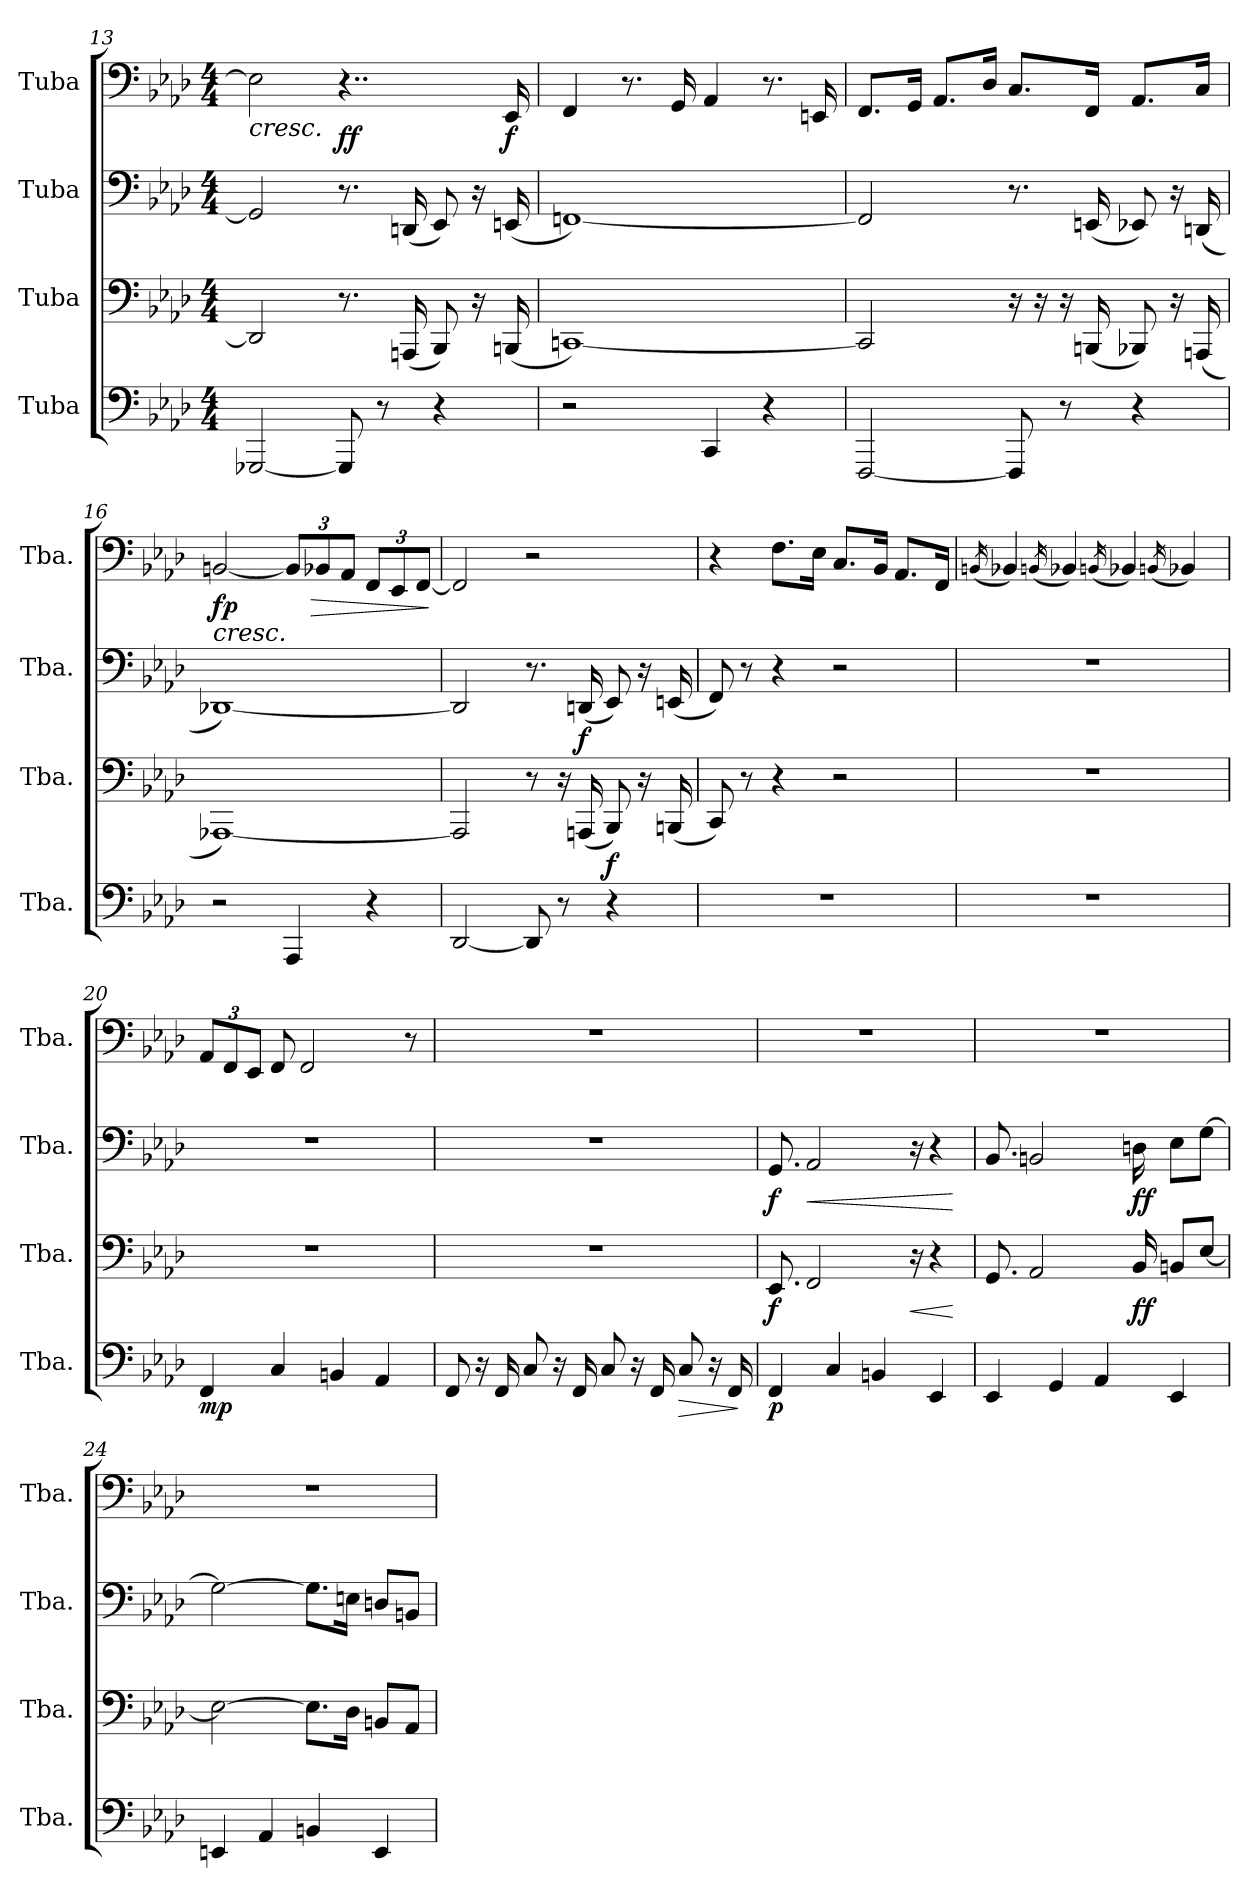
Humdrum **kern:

**kern	**dynam	**kern	**dynam	**kern	**dynam	**kern	**dynam
*part4	*part4	*part3	*part3	*part2	*part2	*part1	*part1
*staff4	*staff4	*staff3	*staff3	*staff2	*staff2	*staff1	*staff1
*I"Tuba	*	*I"Tuba	*	*I"Tuba	*	*I"Tuba	*
*I'Tba.	*	*I'Tba.	*	*I'Tba.	*	*I'Tba.	*
!!LO:LB:g=z
*clefF4	*	*clefF4	*	*clefF4	*	*clefF4	*
*k[b-e-a-d-]	*	*k[b-e-a-d-]	*	*k[b-e-a-d-]	*	*k[b-e-a-d-]	*
*M4/4	*	*M4/4	*	*M4/4	*	*M4/4	*
=13	=13	=13	=13	=13	=13	=13	=13
!	!	!	!	!	!	!	!LO:HP:b
[2GGG-X/	.	2DD-/]	.	2GG-/]	.	2E\]	<
!	!	!	!	!	!	!	!LO:DY:b
8GGG-/]	.	8.r	.	8.r	.	4..r	ff
8r	.	.	.	.	.	.	.
.	.	(16AAAn/	.	(16DDn/	.	.	.
4r	.	8BBB-/)	.	8EE-/)	.	.	.
.	.	16r	.	16r	.	.	.
!	!	!	!	!	!	!	!LO:DY:b
.	.	(16BBBn/	.	(16EEn/	.	16EE-/	f
.	.	.	.	.	.	.	[
=14	=14	=14	=14	=14	=14	=14	=14
2r	.	[1CCn)	.	[1FFn)	.	4FF/	.
.	.	.	.	.	.	8.r	.
.	.	.	.	.	.	16GG/	.
4CC/	.	.	.	.	.	4AA-/	.
4r	.	.	.	.	.	8.r	.
.	.	.	.	.	.	16EEn/	.
=15	=15	=15	=15	=15	=15	=15	=15
[2FFF/	.	2CC/]	.	2FF/]	.	8.FF/L	.
.	.	.	.	.	.	16GG/Jk	.
.	.	.	.	.	.	8.AA-/L	.
.	.	.	.	.	.	16D-/Jk	.
8FFF/]	.	16r	.	8.r	.	8.C/L	.
.	.	16r	.	.	.	.	.
8r	.	16r	.	.	.	.	.
.	.	(16BBBn/	.	(16EEn/	.	16FF/Jk	.
4r	.	8BBB-X/)	.	8EE-X/)	.	8.AA-/L	.
.	.	16r	.	16r	.	.	.
.	.	(16AAAn/	.	(16DDn/	.	16C/Jk	.
!!LO:LB:g=z
=16	=16	=16	=16	=16	=16	=16	=16
!	!	!	!	!	!	!	!LO:HP:b
!	!	!	!	!	!	!	!LO:DY:n=1:b
2r	.	[1AAA-X)	.	[1DD-X)	.	[2BBn/	< fp
*	*	*	*	*	*	*Xbrackettup	*
4AAA-/	.	.	.	.	.	12BBn/L]	.
!	!	!	!	!	!	!	!LO:HP:b
.	.	.	.	.	.	12BB-X/	>
.	.	.	.	.	.	12AA-/J	.
4r	.	.	.	.	.	12FF/L	.
.	.	.	.	.	.	12EE-/	.
.	.	.	.	.	.	[12FF/J	.
.	.	.	.	.	.	.	[ ]
=17	=17	=17	=17	=17	=17	=17	=17
[2DD-/	.	2AAA-/]	.	2DD-/]	.	2FF/]	.
8DD-/]	.	8r	.	8.r	.	2r	.
8r	.	16r	.	.	.	.	.
!	!	!	!LO:DY:a	!	!	!	!
.	.	(16AAAn/	f	(16DDn/	.	.	.
!	!LO:DY:a	!	!	!	!	!	!
4r	f	8BBB-/)	.	8EE-/)	.	.	.
.	.	16r	.	16r	.	.	.
.	.	(16BBBn/	.	(16EEn/	.	.	.
=18	=18	=18	=18	=18	=18	=18	=18
1r	.	8CC/)	.	8FF/)	.	4r	.
.	.	8r	.	8r	.	.	.
.	.	4r	.	4r	.	8.F\L	.
.	.	.	.	.	.	16E-\Jk	.
.	.	2r	.	2r	.	8.C/L	.
.	.	.	.	.	.	16BB-/Jk	.
.	.	.	.	.	.	8.AA-/L	.
.	.	.	.	.	.	16FF/Jk	.
!!LO:PB:g=z
=19	=19	=19	=19	=19	=19	=19	=19
.	.	.	.	.	.	(16qBBn/	.
1r	.	1r	.	1r	.	4BB-X/)	.
.	.	.	.	.	.	(16qBBn/	.
.	.	.	.	.	.	4BB-X/)	.
.	.	.	.	.	.	(16qBBn/	.
.	.	.	.	.	.	4BB-X/)	.
.	.	.	.	.	.	(16qBBn/	.
.	.	.	.	.	.	4BB-X/)	.
=20	=20	=20	=20	=20	=20	=20	=20
!	!LO:DY:b	!	!	!	!	!	!
4FF/	mp	1r	.	1r	.	12AA-/L	.
.	.	.	.	.	.	12FF/	.
.	.	.	.	.	.	12EE-/J	.
4C/	.	.	.	.	.	8FF/	.
.	.	.	.	.	.	2FF/	.
4BBn/	.	.	.	.	.	.	.
4AA-/	.	.	.	.	.	.	.
.	.	.	.	.	.	8r	.
=21	=21	=21	=21	=21	=21	=21	=21
8FF/	.	1r	.	1r	.	1r	.
16r	.	.	.	.	.	.	.
16FF/	.	.	.	.	.	.	.
8C/	.	.	.	.	.	.	.
16r	.	.	.	.	.	.	.
16FF/	.	.	.	.	.	.	.
8C/	.	.	.	.	.	.	.
16r	.	.	.	.	.	.	.
16FF/	.	.	.	.	.	.	.
!	!LO:HP:b	!	!	!	!	!	!
8C/	>	.	.	.	.	.	.
16r	.	.	.	.	.	.	.
16FF/	.	.	.	.	.	.	.
.	]	.	.	.	.	.	.
!!LO:LB:g=z
=22	=22	=22	=22	=22	=22	=22	=22
!	!LO:DY:b	!	!LO:DY:b	!	!LO:DY:b	!	!
4FF/	p	8.EE-/	f	8.GG/	f	1r	.
!	!	!	!	!	!LO:HP:b	!	!
.	.	2FF/	.	2AA-/	<	.	.
4C/	.	.	.	.	.	.	.
4BBn/	.	.	.	.	.	.	.
!	!	!	!LO:HP:b	!	!	!	!
.	.	16r	<	16r	.	.	.
4EE-/	.	4r	.	4r	.	.	.
.	.	.	[	.	[	.	.
=23	=23	=23	=23	=23	=23	=23	=23
4EE-/	.	8.GG/	.	8.BB-/	.	1r	.
.	.	2AA-/	.	2BBn/	.	.	.
4GG/	.	.	.	.	.	.	.
4AA-/	.	.	.	.	.	.	.
!	!	!	!LO:DY:b	!	!LO:DY:b	!	!
.	.	16BB-/	ff	16Dn\	ff	.	.
4EE-/	.	8BBn/L	.	8E-\L	.	.	.
.	.	[8E-/J	.	[8G\J	.	.	.
=24	=24	=24	=24	=24	=24	=24	=24
4EEn/	.	2E-\_	.	2G\_	.	1r	.
4AA-/	.	.	.	.	.	.	.
4BBn/	.	8.E-\L]	.	8.G\L]	.	.	.
.	.	16D-\Jk	.	16En\Jk	.	.	.
4EE/	.	8BBn/L	.	8Dn/L	.	.	.
.	.	8AA-/J	.	8BBn/J	.	.	.
=	=	=	=	=	=	=	=
*-	*-	*-	*-	*-	*-	*-	*-
